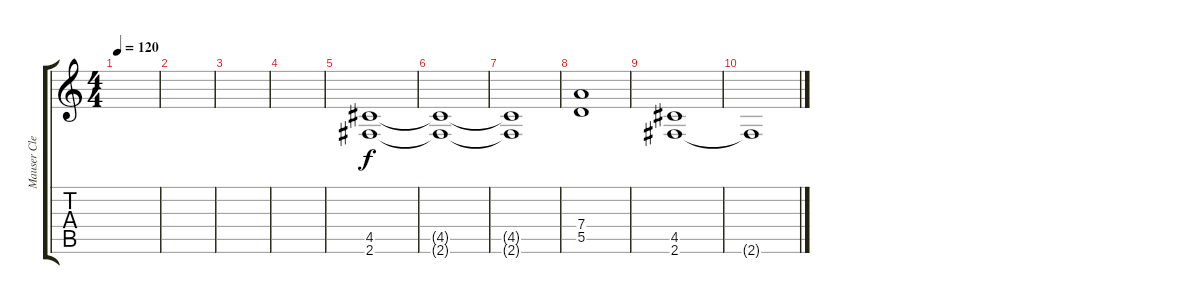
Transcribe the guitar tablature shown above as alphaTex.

\track ("Mauser Clean 2" "Mauser Cle") {instrument electricguitarclean}
\staff {score tabs}
\tuning (E4 B3 G3 D3 A2 E2) {hide}
\ts (4 4)
\tempo 120
\clef g2
\ks c
|
|
|
|
(4.5 2.6).1 |
(4.5{t} 2.6{t}).1 |
(4.5{t} 2.6{t}).1 |
(7.4 5.5).1 |
(4.5 2.6).1 |
2.6{t}.1
